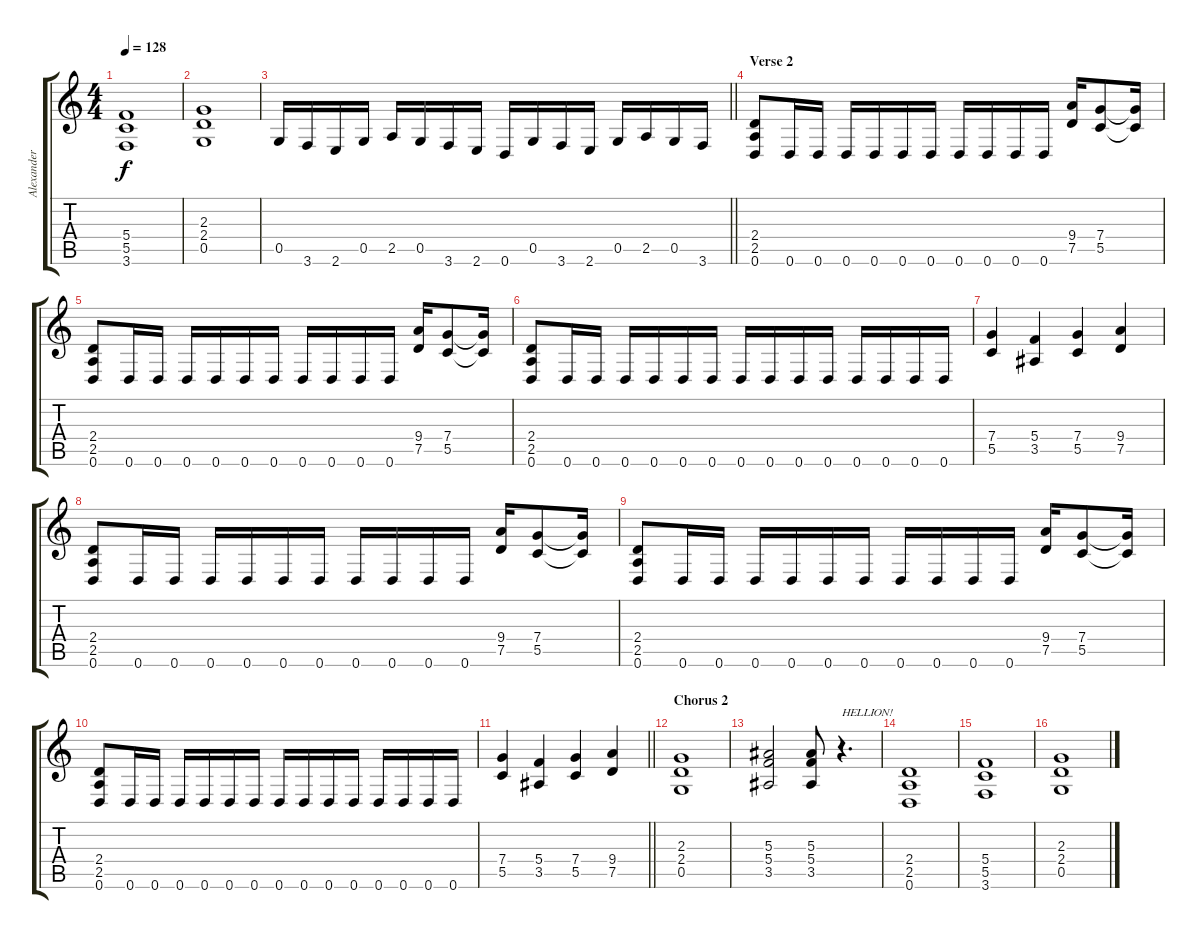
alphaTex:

\track ("Alexander" "Alexander") {instrument distortionguitar}
\staff {score tabs}
\tuning (D4 A3 F3 C3 G2 D2) {hide}
\ts (4 4)
\tempo 128
\clef g2
\ks c
(5.4 5.5 3.6).1{dy f} |
(2.3 2.4 0.5).1 |
\barLineRight lightlight
0.5.16 3.6.16 2.6.16 0.5.16 2.5.16 0.5.16 3.6.16 2.6.16 0.6.16 0.5.16 3.6.16 2.6.16 0.5.16 2.5.16 0.5.16 3.6.16 |
\section ("" "Verse 2")
(2.4 2.5 0.6).8 0.6.16 0.6.16 0.6.16 0.6.16 0.6.16 0.6.16 0.6.16 0.6.16 0.6.16 0.6.16 (9.4 7.5).16 (7.4 5.5).8 (7.4{t} 5.5{t}).16 |
(2.4 2.5 0.6).8 0.6.16 0.6.16 0.6.16 0.6.16 0.6.16 0.6.16 0.6.16 0.6.16 0.6.16 0.6.16 (9.4 7.5).16 (7.4 5.5).8 (7.4{t} 5.5{t}).16 |
(2.4 2.5 0.6).8 0.6.16 0.6.16 0.6.16 0.6.16 0.6.16 0.6.16 0.6.16 0.6.16 0.6.16 0.6.16 0.6.16 0.6.16 0.6.16 0.6.16 |
(7.4 5.5).4 (5.4 3.5).4 (7.4 5.5).4 (9.4 7.5).4 |
(2.4 2.5 0.6).8 0.6.16 0.6.16 0.6.16 0.6.16 0.6.16 0.6.16 0.6.16 0.6.16 0.6.16 0.6.16 (9.4 7.5).16 (7.4 5.5).8 (7.4{t} 5.5{t}).16 |
(2.4 2.5 0.6).8 0.6.16 0.6.16 0.6.16 0.6.16 0.6.16 0.6.16 0.6.16 0.6.16 0.6.16 0.6.16 (9.4 7.5).16 (7.4 5.5).8 (7.4{t} 5.5{t}).16 |
(2.4 2.5 0.6).8 0.6.16 0.6.16 0.6.16 0.6.16 0.6.16 0.6.16 0.6.16 0.6.16 0.6.16 0.6.16 0.6.16 0.6.16 0.6.16 0.6.16 |
\barLineRight lightlight
(7.4 5.5).4 (5.4 3.5).4 (7.4 5.5).4 (9.4 7.5).4 |
\section ("" "Chorus 2")
(2.3 2.4 0.5).1 |
(5.3 5.4 3.5).2 (5.3 5.4 3.5).8 r.4{d txt "HELLION!"} |
(2.4 2.5 0.6).1 |
(5.4 5.5 3.6).1 |
(2.3 2.4 0.5).1
